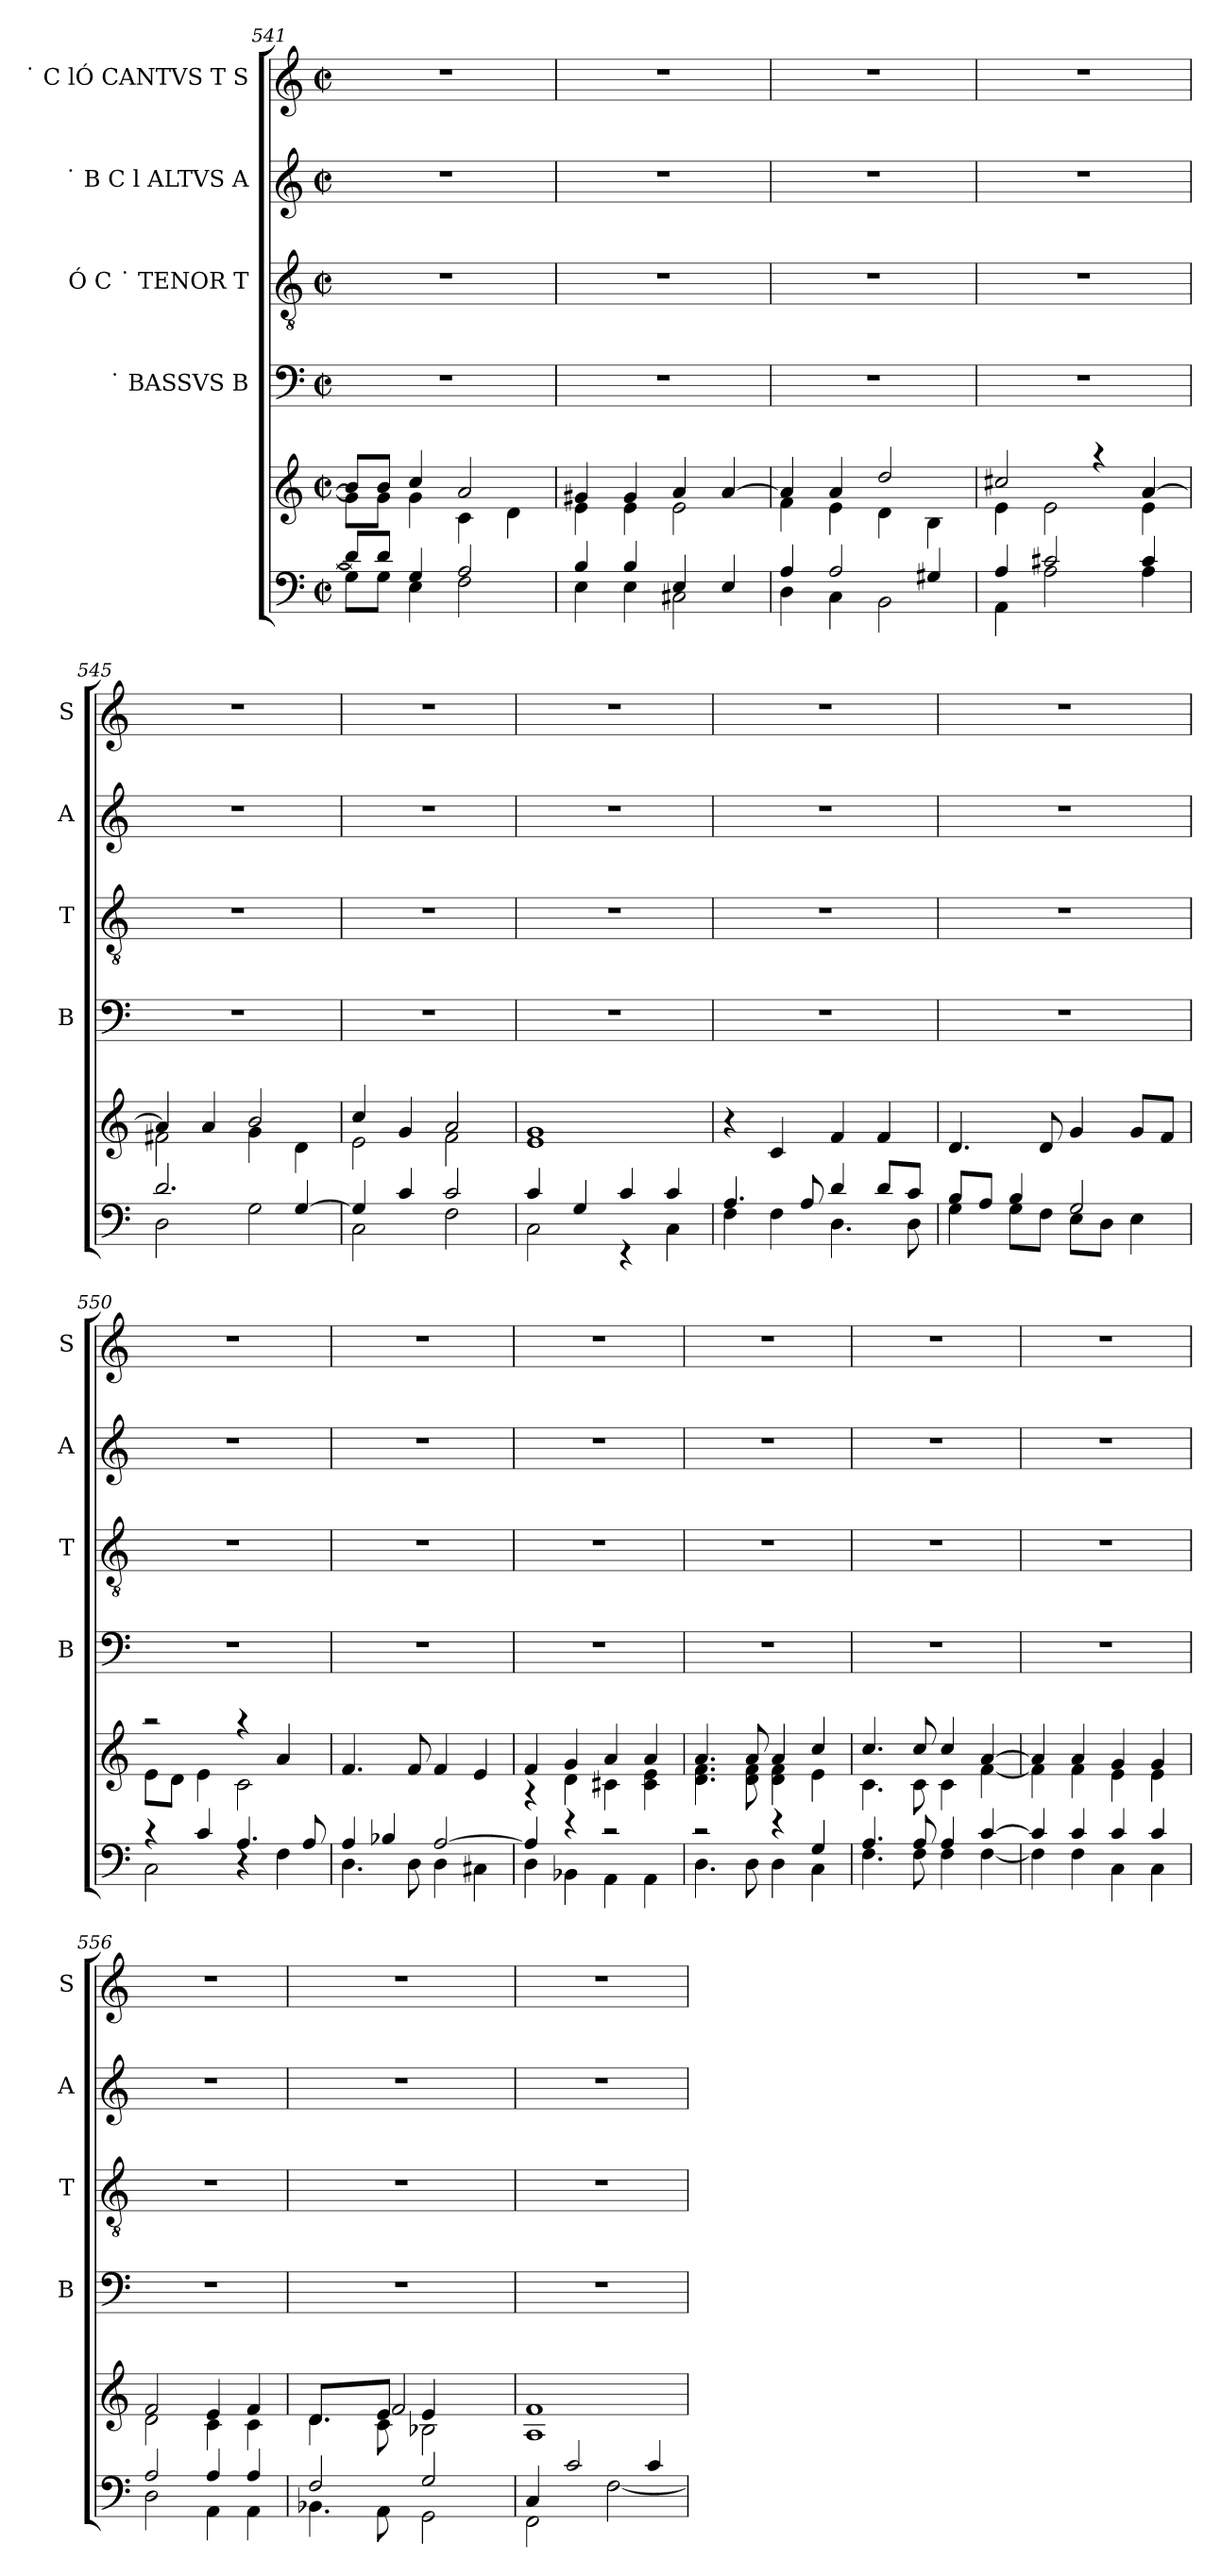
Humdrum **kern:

**kern	**kern	**kern	**kern	**kern	**kern
*part6	*part5	*part4	*part3	*part2	*part1
*staff6	*staff5	*staff4	*staff3	*staff2	*staff1
*	*	*I"˙ BASSVS B	*I"Ó C ˙ TENOR T	*I"˙ B C l ALTVS A	*I"˙ C lÓ CANTVS T S
*	*	*I'B	*I'T	*I'A	*I'S
*clefF4	*clefG2	*clefF4	*clefGv2	*clefG2	*clefG2
*k[]	*k[]	*k[]	*k[]	*k[]	*k[]
*C:	*C:	*C:	*C:	*C:	*C:
*M2/2	*M2/2	*M2/2	*M2/2	*M2/2	*M2/2
*met(c|)	*met(c|)	*met(c|)	*met(c|)	*met(c|)	*met(c|)
=541	=541	=541	=541	=541	=541
*^	*^	*	*	*	*
8d/L]	8G\L]	8b/L]	8g\L]	1r	1r	1r	1r
8d/J	8G\J	8b/J	8g\J	.	.	.	.
4G/	4E\	4cc/	4g\	.	.	.	.
2A/	2F\	2a/	4c\	.	.	.	.
.	.	.	4d\	.	.	.	.
=542	=542	=542	=542	=542	=542	=542	=542
4B/	4E\	4g#X/	4e\	1r	1r	1r	1r
4B/	4E\	4g#/	4e\	.	.	.	.
4E/	2C#X\	4a/	2e\	.	.	.	.
4E/	.	[>4a/	.	.	.	.	.
=543	=543	=543	=543	=543	=543	=543	=543
4A/	4D\	4a/]	4f\	1r	1r	1r	1r
2A/	4C\	4a/	4e\	.	.	.	.
.	2BB\	2dd/	4d\	.	.	.	.
4G#X/	.	.	4B\	.	.	.	.
!!LO:LB:g=z
=544	=544	=544	=544	=544	=544	=544	=544
4A/	4AA\	2cc#X/	4e\	1r	1r	1r	1r
2c#X/	2A\	.	2e\	.	.	.	.
.	.	4raa	.	.	.	.	.
4c#/	4A\	[>4a/	4e\	.	.	.	.
=545	=545	=545	=545	=545	=545	=545	=545
2.d/	2D\	4a/]	2f#X\	1r	1r	1r	1r
.	.	4a/	.	.	.	.	.
.	2G\	2b/	4g\	.	.	.	.
[>4G/	.	.	4d\	.	.	.	.
=546	=546	=546	=546	=546	=546	=546	=546
4G/]	2C\	4cc/	2e\	1r	1r	1r	1r
4c/	.	4g/	.	.	.	.	.
2c/	2F\	2a/	2f\	.	.	.	.
*	*	*v	*v	*	*	*	*
=547	=547	=547	=547	=547	=547	=547
4c/	2C\	1e 1g	1r	1r	1r	1r
4G/	.	.	.	.	.	.
4c/	4rEE	.	.	.	.	.
4c/	4C\	.	.	.	.	.
=548	=548	=548	=548	=548	=548	=548
4.A/	4F\	4r	1r	1r	1r	1r
.	4F\	4c/	.	.	.	.
8A/	.	.	.	.	.	.
4d/	4.D\	4f/	.	.	.	.
8d/L	.	4f/	.	.	.	.
8c/J	8D\	.	.	.	.	.
!!LO:LB:g=z
=549	=549	=549	=549	=549	=549	=549
8B/L	4G\	4.d/	1r	1r	1r	1r
8A/J	.	.	.	.	.	.
4B/	8G\L	.	.	.	.	.
.	8F\J	8d/	.	.	.	.
2G/	8E\L	4g/	.	.	.	.
.	8D\J	.	.	.	.	.
.	4E\	8g/L	.	.	.	.
.	.	8f/J	.	.	.	.
=550	=550	=550	=550	=550	=550	=550
*	*	*^	*	*	*	*
4rc	2C\	2raa	8e\L	1r	1r	1r	1r
.	.	.	8d\J	.	.	.	.
4c/	.	.	4e\	.	.	.	.
4.A/	4rC	4raa	2c\	.	.	.	.
.	4F\	4a/	.	.	.	.	.
8A/	.	.	.	.	.	.	.
*	*	*v	*v	*	*	*	*
=551	=551	=551	=551	=551	=551	=551
4A/	4.D\	4.f/	1r	1r	1r	1r
4B-X/	.	.	.	.	.	.
.	8D\	8f/	.	.	.	.
[>2A/	4D\	4f/	.	.	.	.
.	4C#X\	4e/	.	.	.	.
=552	=552	=552	=552	=552	=552	=552
*	*	*^	*	*	*	*
4A/]	4D\	4f/	4rA	1r	1r	1r	1r
4rd	4BB-X\	4g/	4d\	.	.	.	.
2rc	4AA\	4a/	4c#X\	.	.	.	.
.	4AA\	4a/	4c#\ 4e\	.	.	.	.
=553	=553	=553	=553	=553	=553	=553	=553
2rc	4.D\	4.a/	4.d\ 4.f\	1r	1r	1r	1r
.	8D\	8a/	8d\ 8f\	.	.	.	.
4rd	4D\	4a/	4d\ 4f\	.	.	.	.
4G/	4C\	4cc/	4e\	.	.	.	.
!!LO:LB:g=z
=554	=554	=554	=554	=554	=554	=554	=554
4.A/	4.F\	4.cc/	4.c\	1r	1r	1r	1r
8A/	8F\	8cc/	8c\	.	.	.	.
4A/	4F\	4cc/	4c\	.	.	.	.
[>4c/	[<4F\	[>4a/	[<4f\	.	.	.	.
=555	=555	=555	=555	=555	=555	=555	=555
4c/]	4F\]	4a/]	4f\]	1r	1r	1r	1r
4c/	4F\	4a/	4f\	.	.	.	.
4c/	4C\	4g/	4e\	.	.	.	.
4c/	4C\	4g/	4e\	.	.	.	.
=556	=556	=556	=556	=556	=556	=556	=556
2A/	2D\	2f/	2d\	1r	1r	1r	1r
4A/	4AA\	4e/	4c\	.	.	.	.
4A/	4AA\	4f/	4c\	.	.	.	.
=557	=557	=557	=557	=557	=557	=557	=557
*	*	*	*^	*	*	*	*
2F/	4.BB-X\	8.d/L	4.d\	4.ryy	1r	1r	1r	1r
.	.	8.ryy	.	.	.	.	.	.
.	8AA\	8e/J	8c\	2f/	.	.	.	.
2G/	2GG\	4e/	2B-X\	.	.	.	.	.
.	.	4ryy	.	.	.	.	.	.
.	.	.	.	8ryy	.	.	.	.
*	*	*v	*v	*v	*	*	*	*
=558	=558	=558	=558	=558	=558	=558
4C/	2FF\	1A 1f	1r	1r	1r	1r
2c/	.	.	.	.	.	.
.	[>2F\	.	.	.	.	.
4c/	.	.	.	.	.	.
*v	*v	*	*	*	*	*
=	=	=	=	=	=
*-	*-	*-	*-	*-	*-
